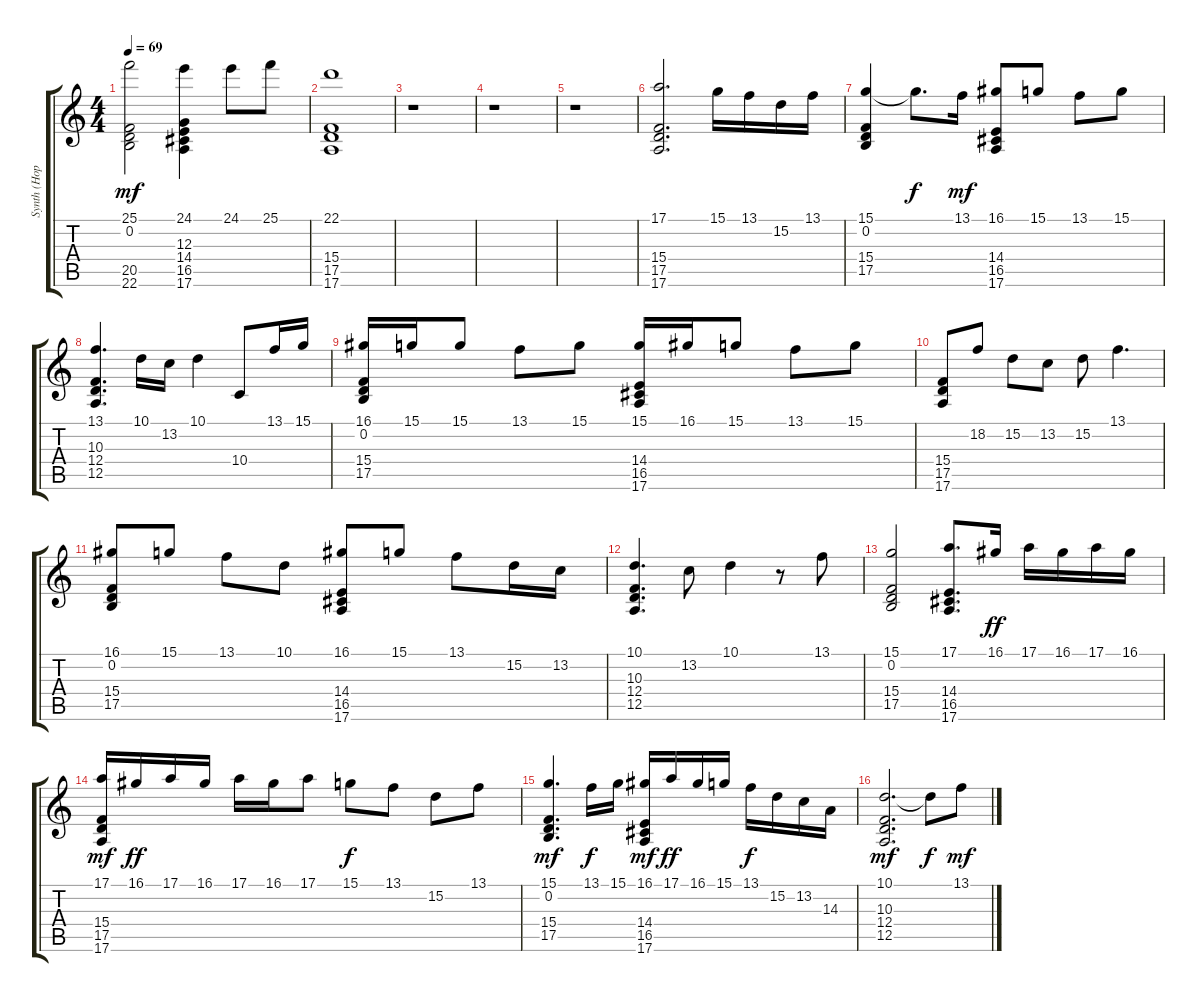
\track ("Synth (Hopkins)" "Synth (Hop") {instrument stringensemble1}
\staff {score tabs}
\tuning (E4 B3 G3 D3 A2 E2) {hide}
\ts (4 4)
\tempo 69
\clef g2
\ks c
(25.1 0.2 20.5 22.6).2{dy mf volume 0} (24.1 12.3 14.4 16.5 17.6).4 24.1.8 25.1.8 |
(22.1 15.4 17.5 17.6).1 |
r.1 |
r.1 |
r.1 |
(17.1 15.4 17.5 17.6).2{d volume 10} 15.1.16 13.1.16 15.2.16 13.1.16 |
(15.1 0.2 15.4 17.5).4 15.1{t}.8{d dy f} 13.1.16{dy mf} (16.1 14.4 16.5 17.6).8 15.1.8 13.1.8 15.1.8 |
(13.1 10.3 12.4 12.5).4{d} 10.1.16 13.2.16 10.1.4 10.4.8 13.1.16 15.1.16 |
(16.1 0.2 15.4 17.5).16 15.1.16 15.1.8 13.1.8 15.1.8 (15.1 14.4 16.5 17.6).16 16.1.16 15.1.8 13.1.8 15.1.8 |
(15.4 17.5 17.6).8 18.2.8 15.2.8 13.2.8 15.2.8 13.1.4{d} |
(16.1 0.2 15.4 17.5).8 15.1.8 13.1.8 10.1.8 (16.1 14.4 16.5 17.6).8 15.1.8 13.1.8 15.2.16 13.2.16 |
(10.1 10.3 12.4 12.5).4{d} 13.2.8 10.1.4 r.8 13.1.8 |
(15.1 0.2 15.4 17.5).2 (17.1 14.4 16.5 17.6).8{d} 16.1.16{dy ff} 17.1.16 16.1.16 17.1.16 16.1.16 |
(17.1 15.4 17.5 17.6).16{dy mf} 16.1.16{dy ff} 17.1.16 16.1.16 17.1.16 16.1.16 17.1.8 15.1.8{dy f} 13.1.8 15.2.8 13.1.8 |
(15.1 0.2 15.4 17.5).4{d dy mf} 13.1.16{dy f} 15.1.16 (16.1 14.4 16.5 17.6).16{dy mf} 17.1.16{dy ff} 16.1.16 15.1.16 13.1.16{dy f} 15.2.16 13.2.16 14.3.16 |
(10.1 10.3 12.4 12.5).2{d dy mf} 10.1{t}.8{dy f} 13.1.8{dy mf}
